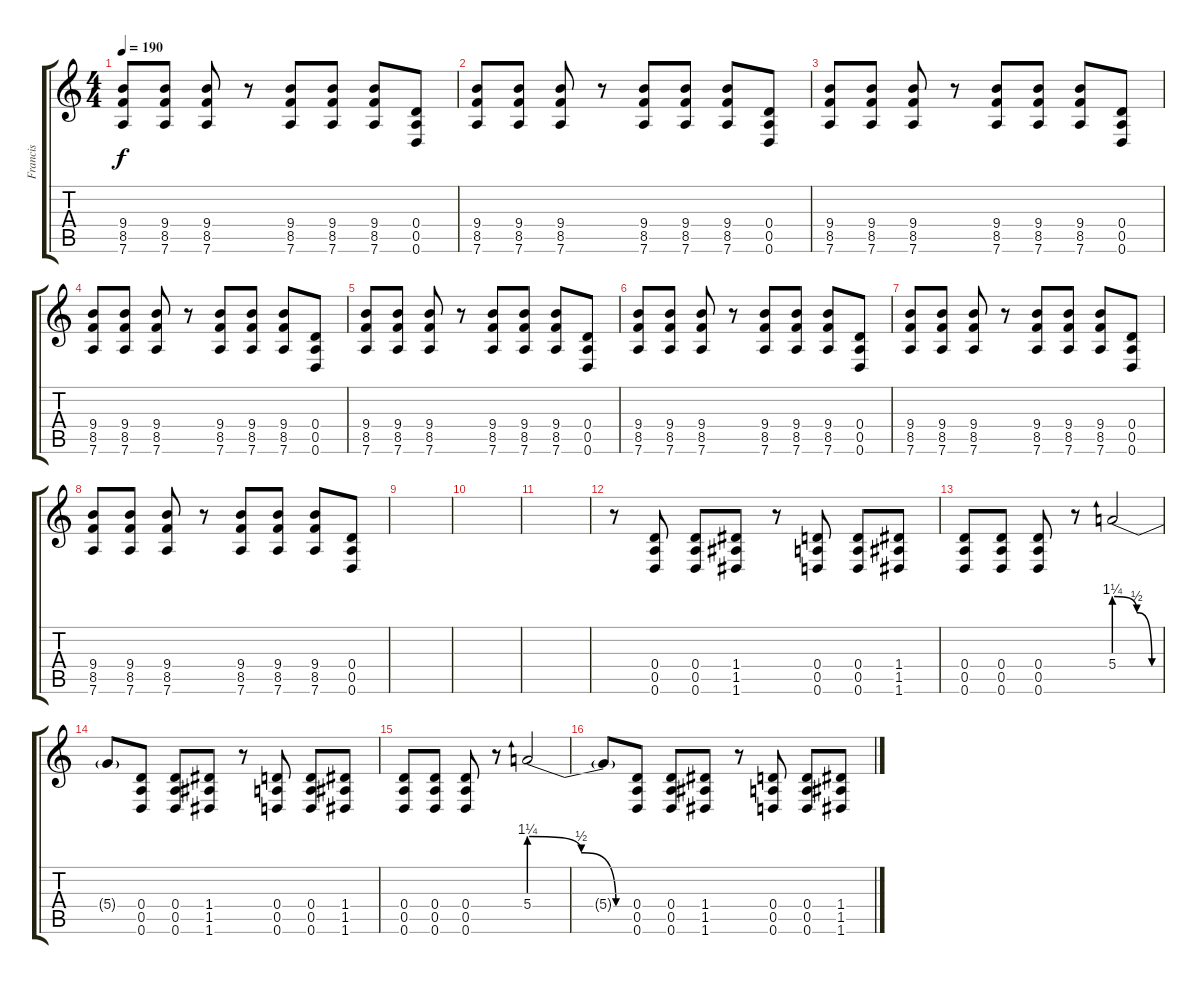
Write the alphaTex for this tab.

\track ("Francis" "Francis") {instrument distortionguitar}
\staff {score tabs}
\tuning (E4 B3 G3 D3 A2 D2) {hide}
\ts (4 4)
\tempo 190
\clef g2
\ks c
(9.4 8.5 7.6).8{dy f} (9.4 8.5 7.6).8 (9.4 8.5 7.6).8 r.8 (9.4 8.5 7.6).8 (9.4 8.5 7.6).8 (9.4 8.5 7.6).8 (0.4 0.5 0.6).8 |
(9.4 8.5 7.6).8 (9.4 8.5 7.6).8 (9.4 8.5 7.6).8 r.8 (9.4 8.5 7.6).8 (9.4 8.5 7.6).8 (9.4 8.5 7.6).8 (0.4 0.5 0.6).8 |
(9.4 8.5 7.6).8 (9.4 8.5 7.6).8 (9.4 8.5 7.6).8 r.8 (9.4 8.5 7.6).8 (9.4 8.5 7.6).8 (9.4 8.5 7.6).8 (0.4 0.5 0.6).8 |
(9.4 8.5 7.6).8 (9.4 8.5 7.6).8 (9.4 8.5 7.6).8 r.8 (9.4 8.5 7.6).8 (9.4 8.5 7.6).8 (9.4 8.5 7.6).8 (0.4 0.5 0.6).8 |
(9.4 8.5 7.6).8 (9.4 8.5 7.6).8 (9.4 8.5 7.6).8 r.8 (9.4 8.5 7.6).8 (9.4 8.5 7.6).8 (9.4 8.5 7.6).8 (0.4 0.5 0.6).8 |
(9.4 8.5 7.6).8 (9.4 8.5 7.6).8 (9.4 8.5 7.6).8 r.8 (9.4 8.5 7.6).8 (9.4 8.5 7.6).8 (9.4 8.5 7.6).8 (0.4 0.5 0.6).8 |
(9.4 8.5 7.6).8 (9.4 8.5 7.6).8 (9.4 8.5 7.6).8 r.8 (9.4 8.5 7.6).8 (9.4 8.5 7.6).8 (9.4 8.5 7.6).8 (0.4 0.5 0.6).8 |
(9.4 8.5 7.6).8 (9.4 8.5 7.6).8 (9.4 8.5 7.6).8 r.8 (9.4 8.5 7.6).8 (9.4 8.5 7.6).8 (9.4 8.5 7.6).8 (0.4 0.5 0.6).8 |
|
|
|
r.8 (0.4 0.5 0.6).8 (0.4 0.5 0.6).8 (1.4 1.5 1.6).8 r.8 (0.4 0.5 0.6).8 (0.4 0.5 0.6).8 (1.4 1.5 1.6).8 |
(0.4 0.5 0.6).8 (0.4 0.5 0.6).8 (0.4 0.5 0.6).8 r.8 5.4{be (custom 0 5 30 2 50 0 60 0)}.2 |
5.4{t}.8 (0.4 0.5 0.6).8 (0.4 0.5 0.6).8 (1.4 1.5 1.6).8 r.8 (0.4 0.5 0.6).8 (0.4 0.5 0.6).8 (1.4 1.5 1.6).8 |
(0.4 0.5 0.6).8 (0.4 0.5 0.6).8 (0.4 0.5 0.6).8 r.8 5.4{be (custom 0 5 30 2 50 0 60 0)}.2 |
5.4{t}.8 (0.4 0.5 0.6).8 (0.4 0.5 0.6).8 (1.4 1.5 1.6).8 r.8 (0.4 0.5 0.6).8 (0.4 0.5 0.6).8 (1.4 1.5 1.6).8
